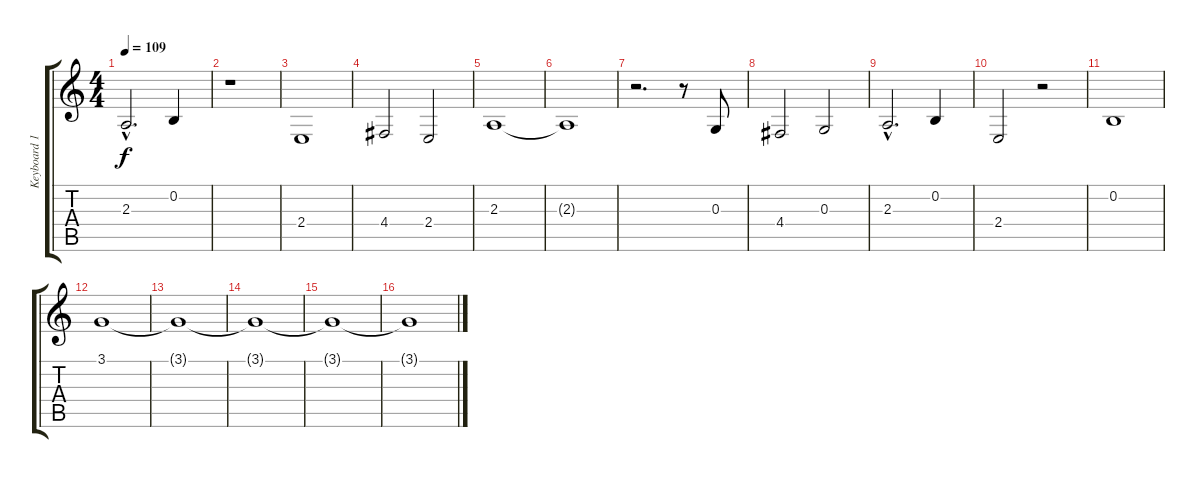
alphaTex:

\track ("Keyboard 1" "Keyboard 1") {instrument stringensemble1}
\staff {score tabs}
\tuning (E4 B3 G3 D3 A2 E2) {hide}
\ts (4 4)
\tempo 109
\clef g2
\ks c
2.3{hac}.2{d dy f} 0.2.4 |
r.1 |
2.4.1 |
4.4.2 2.4.2 |
2.3.1 |
2.3{t}.1 |
r.2{d} r.8 0.3.8 |
4.4.2 0.3.2 |
2.3{hac}.2{d} 0.2.4 |
2.4.2 r.2 |
0.2.1 |
3.1.1{instrument seashore} |
3.1{t}.1 |
3.1{t}.1 |
3.1{t}.1 |
3.1{t}.1
